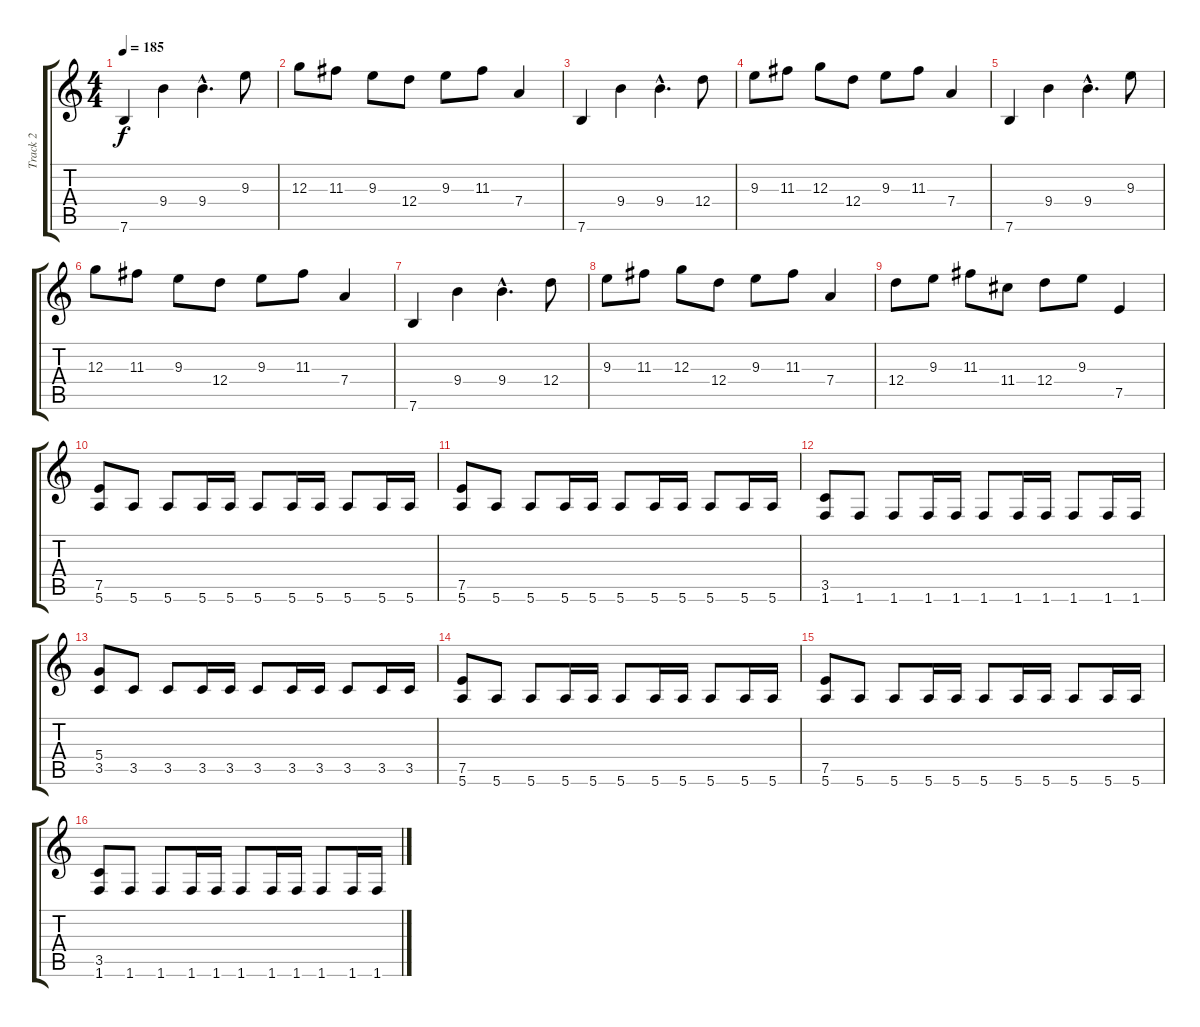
\track ("Track 2" "Track 2") {instrument distortionguitar}
\staff {score tabs}
\tuning (E4 B3 G3 D3 A2 E2) {hide}
\ts (4 4)
\tempo 185
\clef g2
\ks c
7.6.4{dy f instrument distortionguitar} 9.4.4 9.4{hac}.4{d} 9.3.8 |
12.3.8 11.3.8 9.3.8 12.4.8 9.3.8 11.3.8 7.4.4 |
7.6.4 9.4.4 9.4{hac}.4{d} 12.4.8 |
9.3.8 11.3.8 12.3.8 12.4.8 9.3.8 11.3.8 7.4.4 |
7.6.4 9.4.4 9.4{hac}.4{d} 9.3.8 |
12.3.8 11.3.8 9.3.8 12.4.8 9.3.8 11.3.8 7.4.4 |
7.6.4 9.4.4 9.4{hac}.4{d} 12.4.8 |
9.3.8 11.3.8 12.3.8 12.4.8 9.3.8 11.3.8 7.4.4 |
12.4.8 9.3.8 11.3.8 11.4.8 12.4.8 9.3.8 7.5.4 |
(7.5 5.6).8 5.6.8 5.6.8 5.6.16 5.6.16 5.6.8 5.6.16 5.6.16 5.6.8 5.6.16 5.6.16 |
(7.5 5.6).8 5.6.8 5.6.8 5.6.16 5.6.16 5.6.8 5.6.16 5.6.16 5.6.8 5.6.16 5.6.16 |
(3.5 1.6).8 1.6.8 1.6.8 1.6.16 1.6.16 1.6.8 1.6.16 1.6.16 1.6.8 1.6.16 1.6.16 |
(5.4 3.5).8 3.5.8 3.5.8 3.5.16 3.5.16 3.5.8 3.5.16 3.5.16 3.5.8 3.5.16 3.5.16 |
(7.5 5.6).8 5.6.8 5.6.8 5.6.16 5.6.16 5.6.8 5.6.16 5.6.16 5.6.8 5.6.16 5.6.16 |
(7.5 5.6).8 5.6.8 5.6.8 5.6.16 5.6.16 5.6.8 5.6.16 5.6.16 5.6.8 5.6.16 5.6.16 |
(3.5 1.6).8 1.6.8 1.6.8 1.6.16 1.6.16 1.6.8 1.6.16 1.6.16 1.6.8 1.6.16 1.6.16
